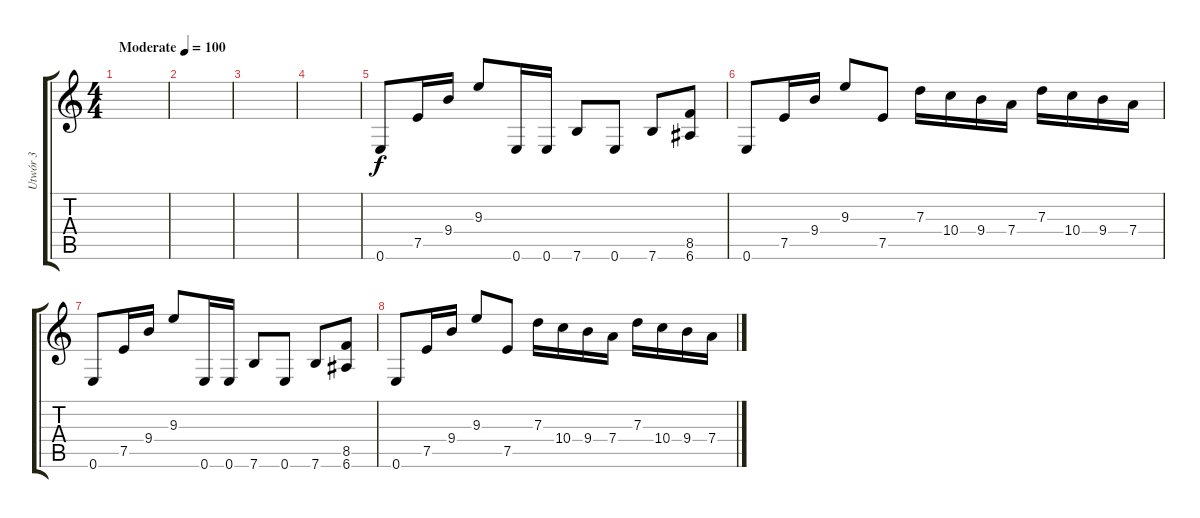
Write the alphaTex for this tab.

\track ("Utwór 3" "Utwór 3") {instrument acousticguitarsteel}
\staff {score tabs}
\tuning (E4 B3 G3 D3 A2 E2) {hide}
\ts (4 4)
\tempo (100 "Moderate")
\clef g2
\ks c
|
|
|
|
0.6.8 7.5.16 9.4.16 9.3.8 0.6.16 0.6.16 7.6.8 0.6.8 7.6.8 (8.5 6.6).8 |
0.6.8 7.5.16 9.4.16 9.3.8 7.5.8 7.3.16 10.4.16 9.4.16 7.4.16 7.3.16 10.4.16 9.4.16 7.4.16 |
0.6.8 7.5.16 9.4.16 9.3.8 0.6.16 0.6.16 7.6.8 0.6.8 7.6.8 (8.5 6.6).8 |
0.6.8 7.5.16 9.4.16 9.3.8 7.5.8 7.3.16 10.4.16 9.4.16 7.4.16 7.3.16 10.4.16 9.4.16 7.4.16
